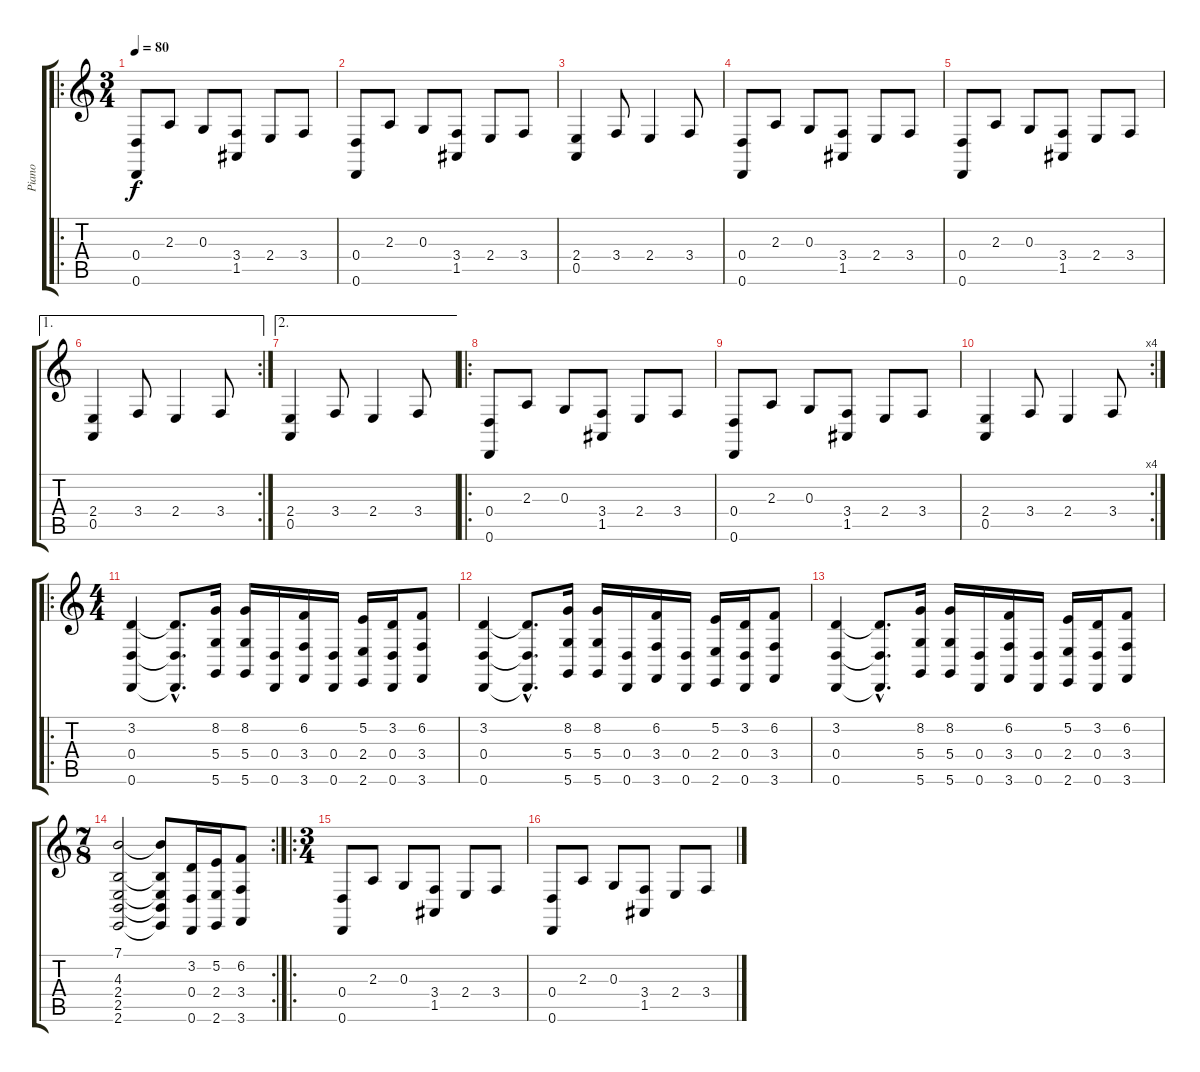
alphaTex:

\track ("Piano" "Piano") {instrument electricgrandpiano}
\staff {score tabs}
\tuning (E4 B3 G3 D3 A2 D2) {hide}
\ro
\ts (3 4)
\tempo 80
\clef g2
\ks c
(0.4 0.6).8{dy f volume 16 instrument electricgrandpiano} 2.3.8 0.3.8 (3.4 1.5).8 2.4.8 3.4.8 |
(0.4 0.6).8 2.3.8 0.3.8 (3.4 1.5).8 2.4.8 3.4.8 |
(2.4 0.5).4 3.4.8 2.4.4 3.4.8 |
(0.4 0.6).8 2.3.8 0.3.8 (3.4 1.5).8 2.4.8 3.4.8 |
(0.4 0.6).8 2.3.8 0.3.8 (3.4 1.5).8 2.4.8 3.4.8 |
\ae 1
\rc 2
(2.4 0.5).4 3.4.8 2.4.4 3.4.8 |
\ae 2
(2.4 0.5).4 3.4.8 2.4.4 3.4.8 |
\ro
(0.4 0.6).8{volume 16} 2.3.8 0.3.8 (3.4 1.5).8 2.4.8 3.4.8 |
(0.4 0.6).8 2.3.8 0.3.8 (3.4 1.5).8 2.4.8 3.4.8 |
\rc 4
(2.4 0.5).4 3.4.8 2.4.4 3.4.8 |
\ro
\ts (4 4)
(3.2 0.4 0.6).4{volume 12} (3.2{hac t} 0.4{hac t} 0.6{hac t}).8{d} (8.2 5.4 5.6).16 (8.2 5.4 5.6).16 (0.4 0.6).16 (6.2 3.4 3.6).16 (0.4 0.6).16 (5.2 2.4 2.6).16 (3.2 0.4 0.6).16 (6.2 3.4 3.6).8 |
(3.2 0.4 0.6).4 (3.2{hac t} 0.4{hac t} 0.6{hac t}).8{d} (8.2 5.4 5.6).16 (8.2 5.4 5.6).16 (0.4 0.6).16 (6.2 3.4 3.6).16 (0.4 0.6).16 (5.2 2.4 2.6).16 (3.2 0.4 0.6).16 (6.2 3.4 3.6).8 |
(3.2 0.4 0.6).4 (3.2{hac t} 0.4{hac t} 0.6{hac t}).8{d} (8.2 5.4 5.6).16 (8.2 5.4 5.6).16 (0.4 0.6).16 (6.2 3.4 3.6).16 (0.4 0.6).16 (5.2 2.4 2.6).16 (3.2 0.4 0.6).16 (6.2 3.4 3.6).8 |
\rc 2
\ts (7 8)
(7.1 4.3 2.4 2.5 2.6).2 (7.1{t} 4.3{t} 2.4{t} 2.5{t} 2.6{t}).8 (3.2 0.4 0.6).16 (5.2 2.4 2.6).16 (6.2 3.4 3.6).8 |
\ro
\ts (3 4)
(0.4 0.6).8{volume 16} 2.3.8 0.3.8 (3.4 1.5).8 2.4.8 3.4.8 |
(0.4 0.6).8 2.3.8 0.3.8 (3.4 1.5).8 2.4.8 3.4.8
